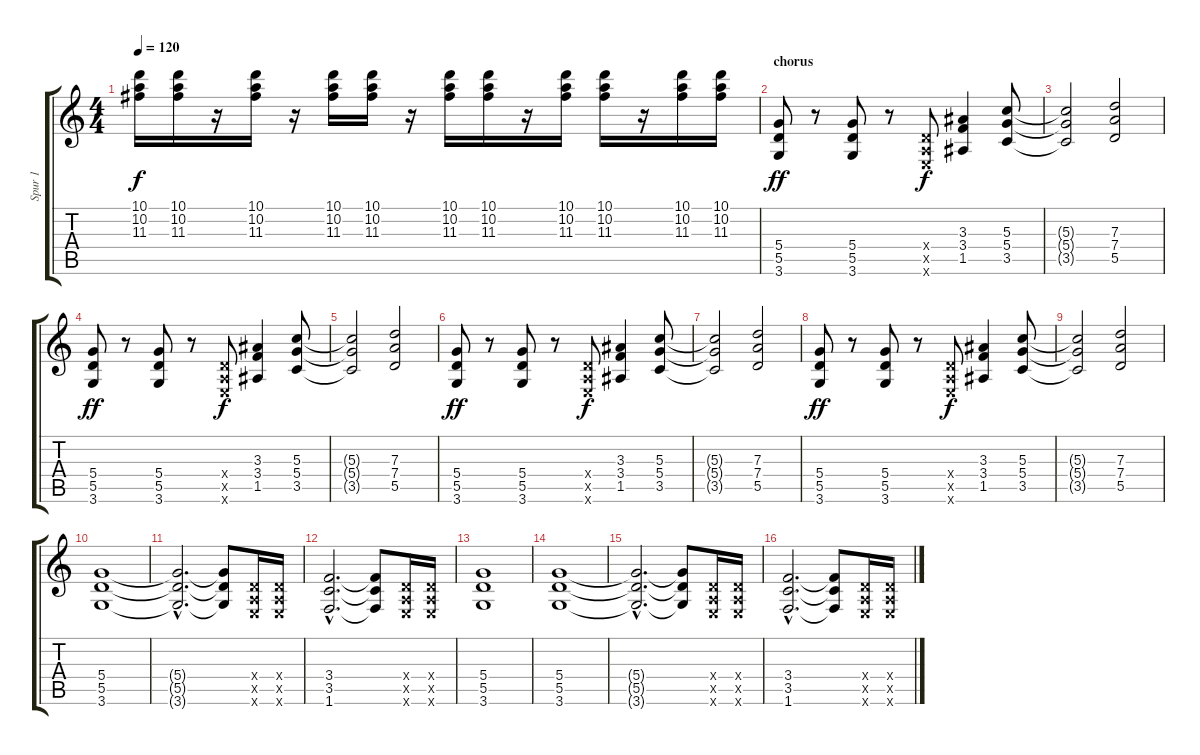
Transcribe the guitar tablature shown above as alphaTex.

\track ("Spur 1" "Spur 1") {instrument distortionguitar}
\staff {score tabs}
\tuning (E4 B3 G3 D3 A2 E2) {hide}
\ts (4 4)
\tempo 120
\clef g2
\ks c
(10.1 10.2 11.3).16{dy f} (10.1 10.2 11.3).16 r.16 (10.1 10.2 11.3).16 r.16 (10.1 10.2 11.3).16 (10.1 10.2 11.3).16 r.16 (10.1 10.2 11.3).16 (10.1 10.2 11.3).16 r.16 (10.1 10.2 11.3).16 (10.1 10.2 11.3).16 r.16 (10.1 10.2 11.3).16 (10.1 10.2 11.3).16 |
\section ("" "chorus")
(5.4 5.5 3.6).8{dy ff volume 10 instrument distortionguitar} r.8 (5.4 5.5 3.6).8 r.8 (0.4{x} 0.5{x} 0.6{x}).8{dy f} (3.3 3.4 1.5).4 (5.3 5.4 3.5).8 |
(5.3{t} 5.4{t} 3.5{t}).2 (7.3 7.4 5.5).2 |
(5.4 5.5 3.6).8{dy ff} r.8 (5.4 5.5 3.6).8 r.8 (0.4{x} 0.5{x} 0.6{x}).8{dy f} (3.3 3.4 1.5).4 (5.3 5.4 3.5).8 |
(5.3{t} 5.4{t} 3.5{t}).2 (7.3 7.4 5.5).2 |
(5.4 5.5 3.6).8{dy ff} r.8 (5.4 5.5 3.6).8 r.8 (0.4{x} 0.5{x} 0.6{x}).8{dy f} (3.3 3.4 1.5).4 (5.3 5.4 3.5).8 |
(5.3{t} 5.4{t} 3.5{t}).2 (7.3 7.4 5.5).2 |
(5.4 5.5 3.6).8{dy ff} r.8 (5.4 5.5 3.6).8 r.8 (0.4{x} 0.5{x} 0.6{x}).8{dy f} (3.3 3.4 1.5).4 (5.3 5.4 3.5).8 |
(5.3{t} 5.4{t} 3.5{t}).2 (7.3 7.4 5.5).2 |
(5.4 5.5 3.6).1 |
(5.4{hac t} 5.5{hac t} 3.6{hac t}).2{d} (5.4{t} 5.5{t} 3.6{t}).8 (0.4{x} 0.5{x} 0.6{x}).16 (0.4{x} 0.5{x} 0.6{x}).16 |
(3.4{hac} 3.5{hac} 1.6{hac}).2{d} (3.4{t} 3.5{t} 1.6{t}).8 (0.4{x} 0.5{x} 0.6{x}).16 (0.4{x} 0.5{x} 0.6{x}).16 |
(5.4 5.5 3.6).1 |
(5.4 5.5 3.6).1 |
(5.4{hac t} 5.5{hac t} 3.6{hac t}).2{d} (5.4{t} 5.5{t} 3.6{t}).8 (0.4{x} 0.5{x} 0.6{x}).16 (0.4{x} 0.5{x} 0.6{x}).16 |
(3.4{hac} 3.5{hac} 1.6{hac}).2{d} (3.4{t} 3.5{t} 1.6{t}).8 (0.4{x} 0.5{x} 0.6{x}).16 (0.4{x} 0.5{x} 0.6{x}).16
